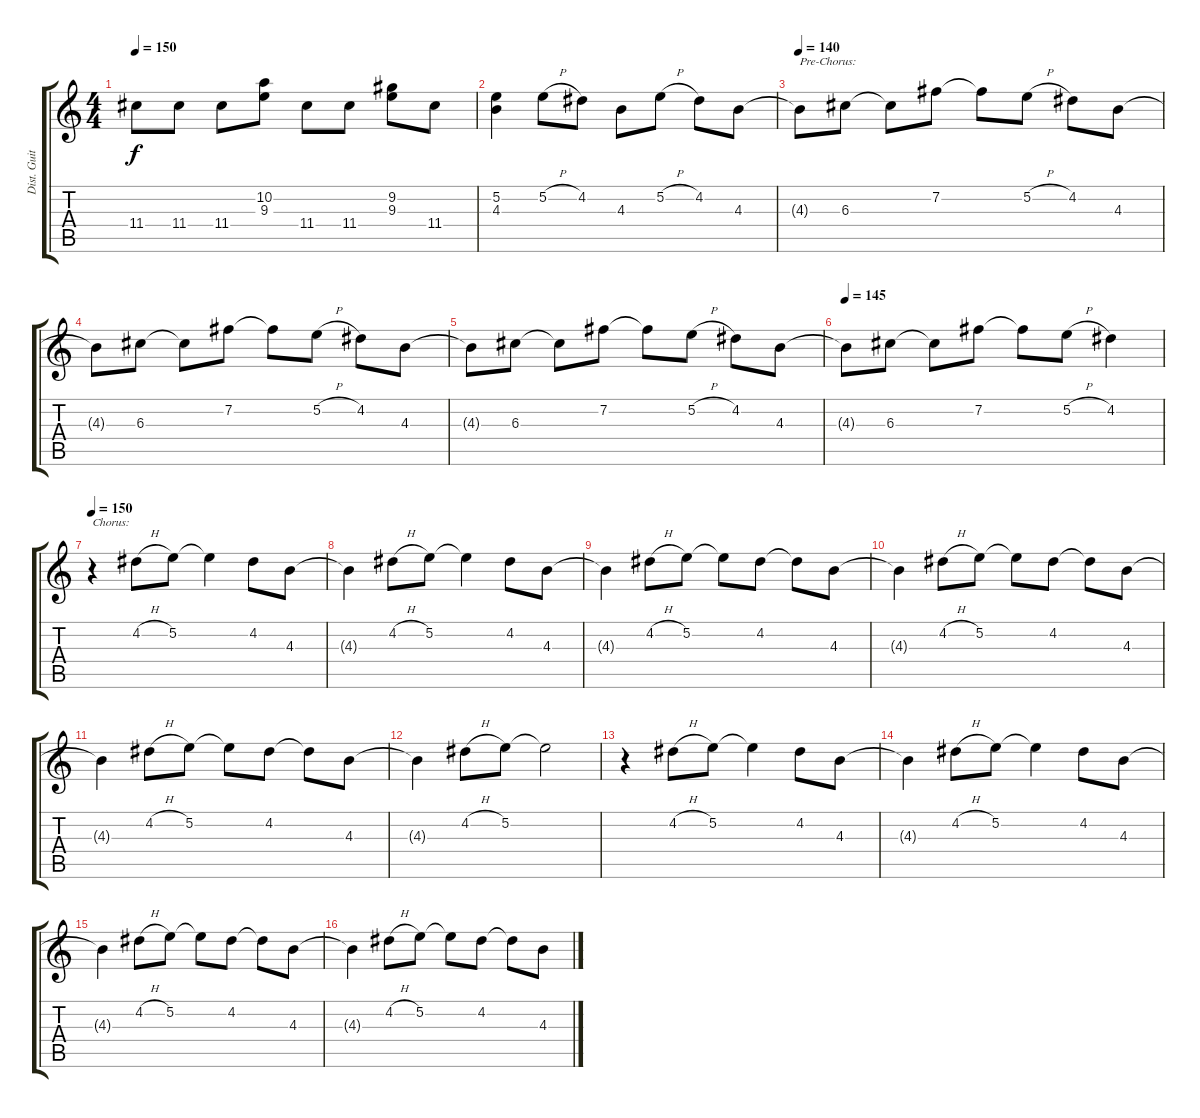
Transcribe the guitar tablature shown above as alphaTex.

\track ("Dist. Guitar 1" "Dist. Guit") {instrument overdrivenguitar}
\staff {score tabs}
\tuning (E4 B3 G3 D3 A2 E2) {hide}
\ts (4 4)
\tempo 150
\clef g2
\ks c
11.4.8{dy f} 11.4.8 11.4.8 (10.2 9.3).8 11.4.8 11.4.8 (9.2 9.3).8 11.4.8 |
(5.2 4.3).4 5.2{h}.8 4.2.8 4.3.8 5.2{h}.8 4.2.8 4.3.8 |
\tempo 140
4.3{t}.8{txt "Pre-Chorus:"} 6.3.8 6.3{t}.8 7.2.8 7.2{t}.8 5.2{h}.8 4.2.8 4.3.8 |
4.3{t}.8 6.3.8 6.3{t}.8 7.2.8 7.2{t}.8 5.2{h}.8 4.2.8 4.3.8 |
4.3{t}.8 6.3.8 6.3{t}.8 7.2.8 7.2{t}.8 5.2{h}.8 4.2.8 4.3.8 |
\tempo 145
4.3{t}.8 6.3.8 6.3{t}.8 7.2.8 7.2{t}.8 5.2{h}.8 4.2.4 |
\tempo 150
r.4{txt "Chorus:"} 4.2{h}.8 5.2.8 5.2{t}.4 4.2.8 4.3.8 |
4.3{t}.4 4.2{h}.8 5.2.8 5.2{t}.4 4.2.8 4.3.8 |
4.3{t}.4 4.2{h}.8 5.2.8 5.2{t}.8 4.2.8 4.2{t}.8 4.3.8 |
4.3{t}.4 4.2{h}.8 5.2.8 5.2{t}.8 4.2.8 4.2{t}.8 4.3.8 |
4.3{t}.4 4.2{h}.8 5.2.8 5.2{t}.8 4.2.8 4.2{t}.8 4.3.8 |
4.3{t}.4 4.2{h}.8 5.2.8 5.2{t}.2 |
r.4 4.2{h}.8 5.2.8 5.2{t}.4 4.2.8 4.3.8 |
4.3{t}.4 4.2{h}.8 5.2.8 5.2{t}.4 4.2.8 4.3.8 |
4.3{t}.4 4.2{h}.8 5.2.8 5.2{t}.8 4.2.8 4.2{t}.8 4.3.8 |
4.3{t}.4 4.2{h}.8 5.2.8 5.2{t}.8 4.2.8 4.2{t}.8 4.3.8
